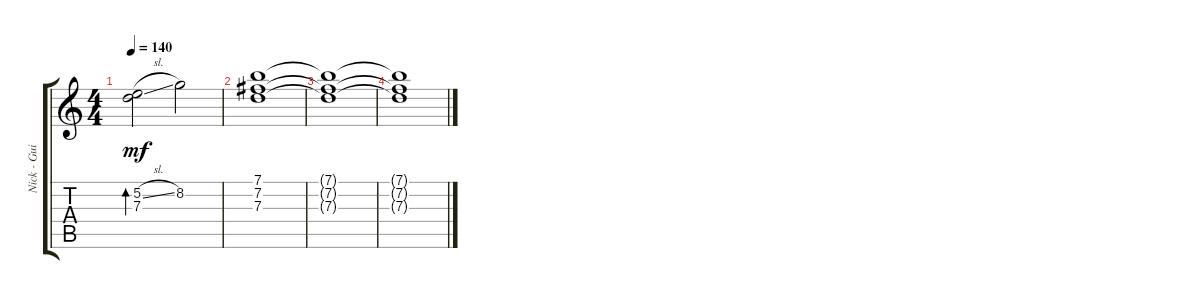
\track ("Nick - Guitar RSE" "Nick - Gui") {instrument overdrivenguitar}
\staff {score tabs}
\tuning (E4 B3 G3 D3 A2 E2) {hide}
\ts (4 4)
\tempo 140
\clef g2
\ks c
(5.2{sl} 7.3).2{bd 240 dy mf} 8.2.2 |
(7.1 7.2 7.3).1 |
(7.1{t} 7.2{t} 7.3{t}).1 |
(7.1{t} 7.2{t} 7.3{t}).1
